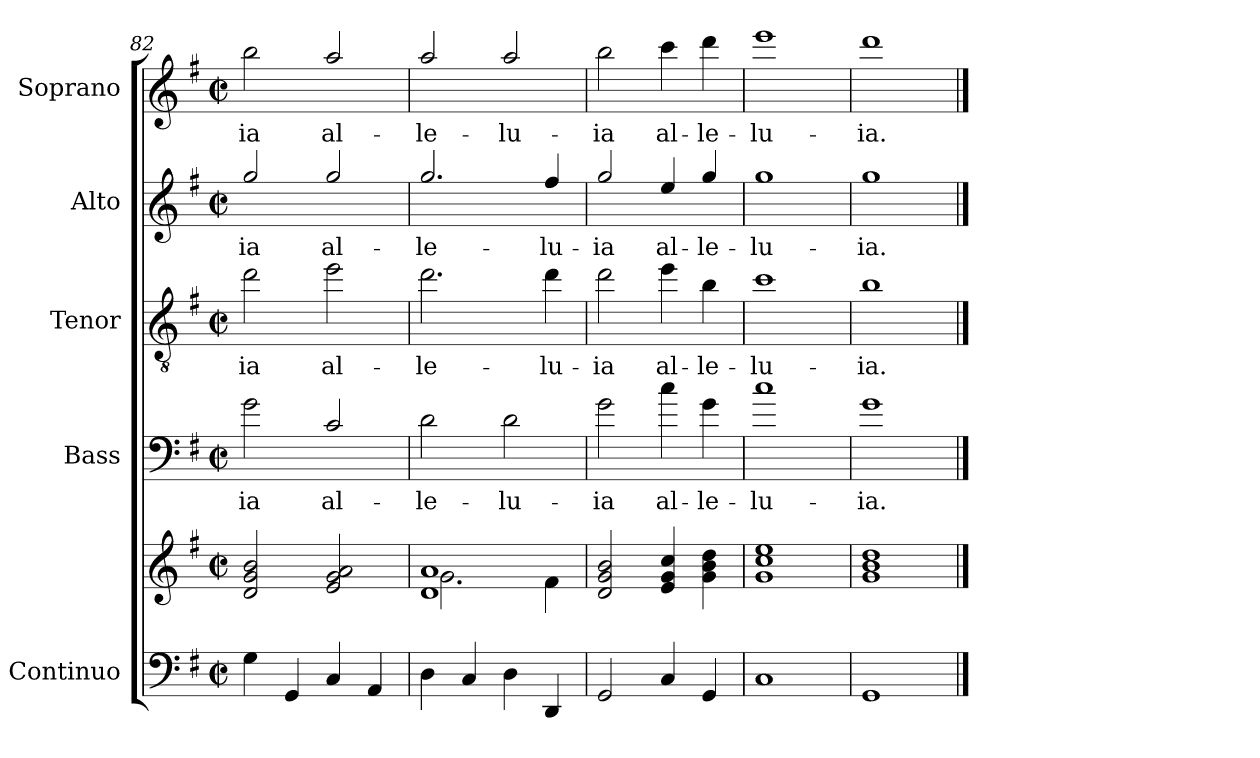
**kern	**kern	**kern	**text	**kern	**text	**kern	**text	**kern	**text
*part5	*part5	*part4	*part4	*part3	*part3	*part2	*part2	*part1	*part1
*staff6	*staff5	*staff4	*staff4	*staff3	*staff3	*staff2	*staff2	*staff1	*staff1
*I"Continuo	*	*I"Bass	*	*I"Tenor	*	*I"Alto	*	*I"Soprano	*
*	*	*I'B	*	*I'T	*	*I'A	*	*I'S	*
*clefF4	*clefG2	*clefF4	*	*clefGv2	*	*clefG2	*	*clefG2	*
*	*	*ITrd7c12	*	*ITrd7c12	*	*ITrd7c12	*	*ITrd7c12	*
*k[f#]	*k[f#]	*k[f#]	*	*k[f#]	*	*k[f#]	*	*k[f#]	*
*G:	*G:	*G:	*	*G:	*	*G:	*	*G:	*
*M2/2	*M2/2	*M2/2	*	*M2/2	*	*M2/2	*	*M2/2	*
*met(c|)	*met(c|)	*met(c|)	*	*met(c|)	*	*met(c|)	*	*met(c|)	*
=82	=82	=82	=82	=82	=82	=82	=82	=82	=82
!	!	!	!LO:LY:b	!	!	!	!	!	!
!	!	!	!	!	!LO:LY:b	!	!	!	!
!	!	!	!	!	!	!	!LO:LY:b	!	!
!	!	!	!	!	!	!	!	!	!LO:LY:b
4G\	2d!/ 2g!/ 2b!/	2G\	-ia	2d\	-ia	2g/	-ia	2b\	-ia
4GG/	.	.	.	.	.	.	.	.	.
!	!	!	!LO:LY:b	!	!	!	!	!	!
!	!	!	!	!	!LO:LY:b	!	!	!	!
!	!	!	!	!	!	!	!LO:LY:b	!	!
!	!	!	!	!	!	!	!	!	!LO:LY:b
4C/	2e!/ 2g!/ 2a!/	2C/	al-	2e\	al-	2g/	al-	2a/	al-
4AA/	.	.	.	.	.	.	.	.	.
=83	=83	=83	=83	=83	=83	=83	=83	=83	=83
*	*^	*	*	*	*	*	*	*	*
!	!	!	!	!LO:LY:b	!	!	!	!	!	!
!	!	!	!	!	!	!LO:LY:b	!	!	!	!
!	!	!	!	!	!	!	!	!LO:LY:b	!	!
!	!	!	!	!	!	!	!	!	!	!LO:LY:b
4D\	1d! 1a!	2.g!\	2D\	-le-	2.d\	-le-	2.g/	-le-	2a/	-le-
4C/	.	.	.	.	.	.	.	.	.	.
!	!	!	!	!LO:LY:b	!	!	!	!	!	!
!	!	!	!	!	!	!	!	!	!	!LO:LY:b
4D\	.	.	2D\	-lu-	.	.	.	.	2a/	-lu-
!	!	!	!	!	!	!LO:LY:b	!	!	!	!
!	!	!	!	!	!	!	!	!LO:LY:b	!	!
4DD/	.	4f#!\	.	.	4d\	-lu-	4f#/	-lu-	.	.
*	*v	*v	*	*	*	*	*	*	*	*
=84	=84	=84	=84	=84	=84	=84	=84	=84	=84
*	*^	*	*	*	*	*	*	*	*
!	!	!	!	!LO:LY:b	!	!	!	!	!	!
*	*v	*v	*	*	*	*	*	*	*	*
*	*^	*	*	*	*	*	*	*	*
!	!	!	!	!	!	!LO:LY:b	!	!	!	!
*	*v	*v	*	*	*	*	*	*	*	*
*	*^	*	*	*	*	*	*	*	*
!	!	!	!	!	!	!	!	!LO:LY:b	!	!
*	*v	*v	*	*	*	*	*	*	*	*
*	*^	*	*	*	*	*	*	*	*
!	!	!	!	!	!	!	!	!	!	!LO:LY:b
*	*v	*v	*	*	*	*	*	*	*	*
2GG/	2d!/ 2g!/ 2b!/	2G\	-ia	2d\	-ia	2g/	-ia	2b\	-ia
!	!	!	!LO:LY:b	!	!	!	!	!	!
!	!	!	!	!	!LO:LY:b	!	!	!	!
!	!	!	!	!	!	!	!LO:LY:b	!	!
!	!	!	!	!	!	!	!	!	!LO:LY:b
4C/	4e!/ 4g!/ 4cc!/	4c\	al-	4e\	al-	4e/	al-	4cc\	al-
!	!	!	!LO:LY:b	!	!	!	!	!	!
!	!	!	!	!	!LO:LY:b	!	!	!	!
!	!	!	!	!	!	!	!LO:LY:b	!	!
!	!	!	!	!	!	!	!	!	!LO:LY:b
4GG/	4g!\ 4b!\ 4dd!\	4G\	-le-	4B\	-le-	4g/	-le-	4dd\	-le-
=85	=85	=85	=85	=85	=85	=85	=85	=85	=85
!	!	!	!LO:LY:b	!	!	!	!	!	!
!	!	!	!	!	!LO:LY:b	!	!	!	!
!	!	!	!	!	!	!	!LO:LY:b	!	!
!	!	!	!	!	!	!	!	!	!LO:LY:b
1C	1g! 1cc! 1ee!	1c	-lu-	1c	-lu-	1g	-lu-	1ee	-lu-
=86	=86	=86	=86	=86	=86	=86	=86	=86	=86
!	!	!	!LO:LY:b	!	!	!	!	!	!
!	!	!	!	!	!LO:LY:b	!	!	!	!
!	!	!	!	!	!	!	!LO:LY:b	!	!
!	!	!	!	!	!	!	!	!	!LO:LY:b
1GG	1g! 1b! 1dd!	1G	-ia.	1B	-ia.	1g	-ia.	1dd	-ia.
==	==	==	==	==	==	==	==	==	==
*-	*-	*-	*-	*-	*-	*-	*-	*-	*-
